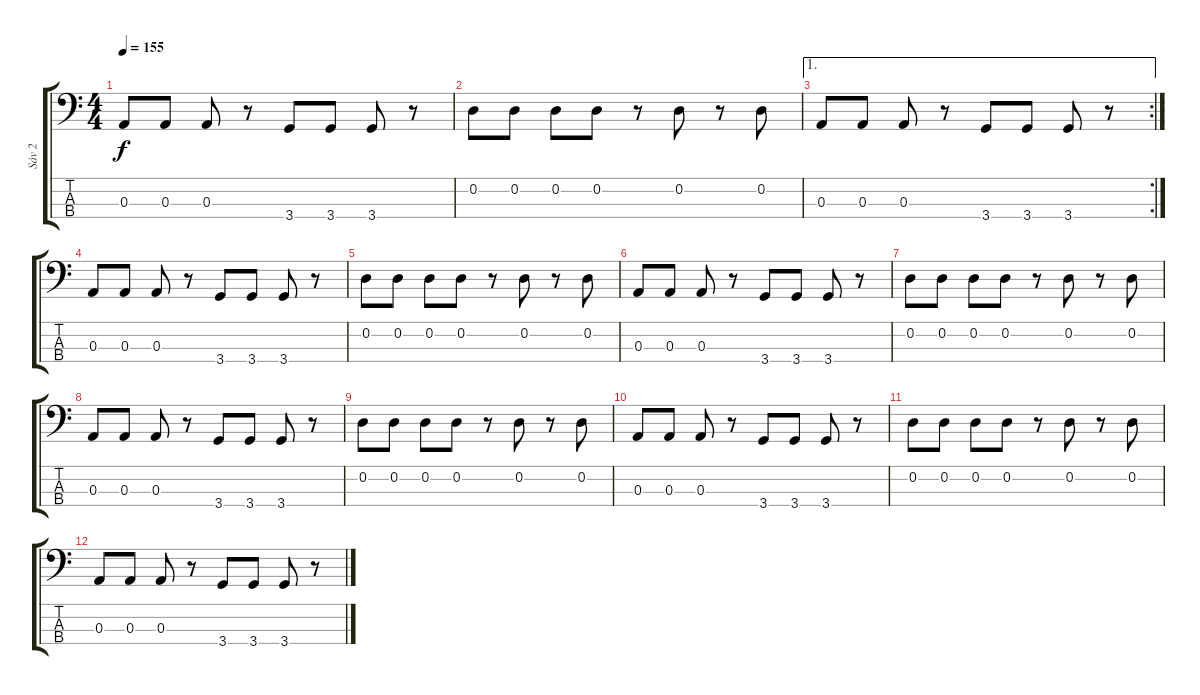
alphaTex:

\track ("Sáv 2" "Sáv 2") {instrument electricbassfinger}
\staff {score tabs}
\tuning (G2 D2 A1 E1) {hide}
\ts (4 4)
\tempo 155
\clef f4
\ks c
0.3.8{dy f} 0.3.8 0.3.8 r.8 3.4.8 3.4.8 3.4.8 r.8 |
0.2.8 0.2.8 0.2.8 0.2.8 r.8 0.2.8 r.8 0.2.8 |
\ae 1
\rc 2
0.3.8 0.3.8 0.3.8 r.8 3.4.8 3.4.8 3.4.8 r.8 |
0.3.8 0.3.8 0.3.8 r.8 3.4.8 3.4.8 3.4.8 r.8 |
0.2.8 0.2.8 0.2.8 0.2.8 r.8 0.2.8 r.8 0.2.8 |
0.3.8 0.3.8 0.3.8 r.8 3.4.8 3.4.8 3.4.8 r.8 |
0.2.8 0.2.8 0.2.8 0.2.8 r.8 0.2.8 r.8 0.2.8 |
0.3.8 0.3.8 0.3.8 r.8 3.4.8 3.4.8 3.4.8 r.8 |
0.2.8 0.2.8 0.2.8 0.2.8 r.8 0.2.8 r.8 0.2.8 |
0.3.8 0.3.8 0.3.8 r.8 3.4.8 3.4.8 3.4.8 r.8 |
0.2.8 0.2.8 0.2.8 0.2.8 r.8 0.2.8 r.8 0.2.8 |
0.3.8 0.3.8 0.3.8 r.8 3.4.8 3.4.8 3.4.8 r.8
